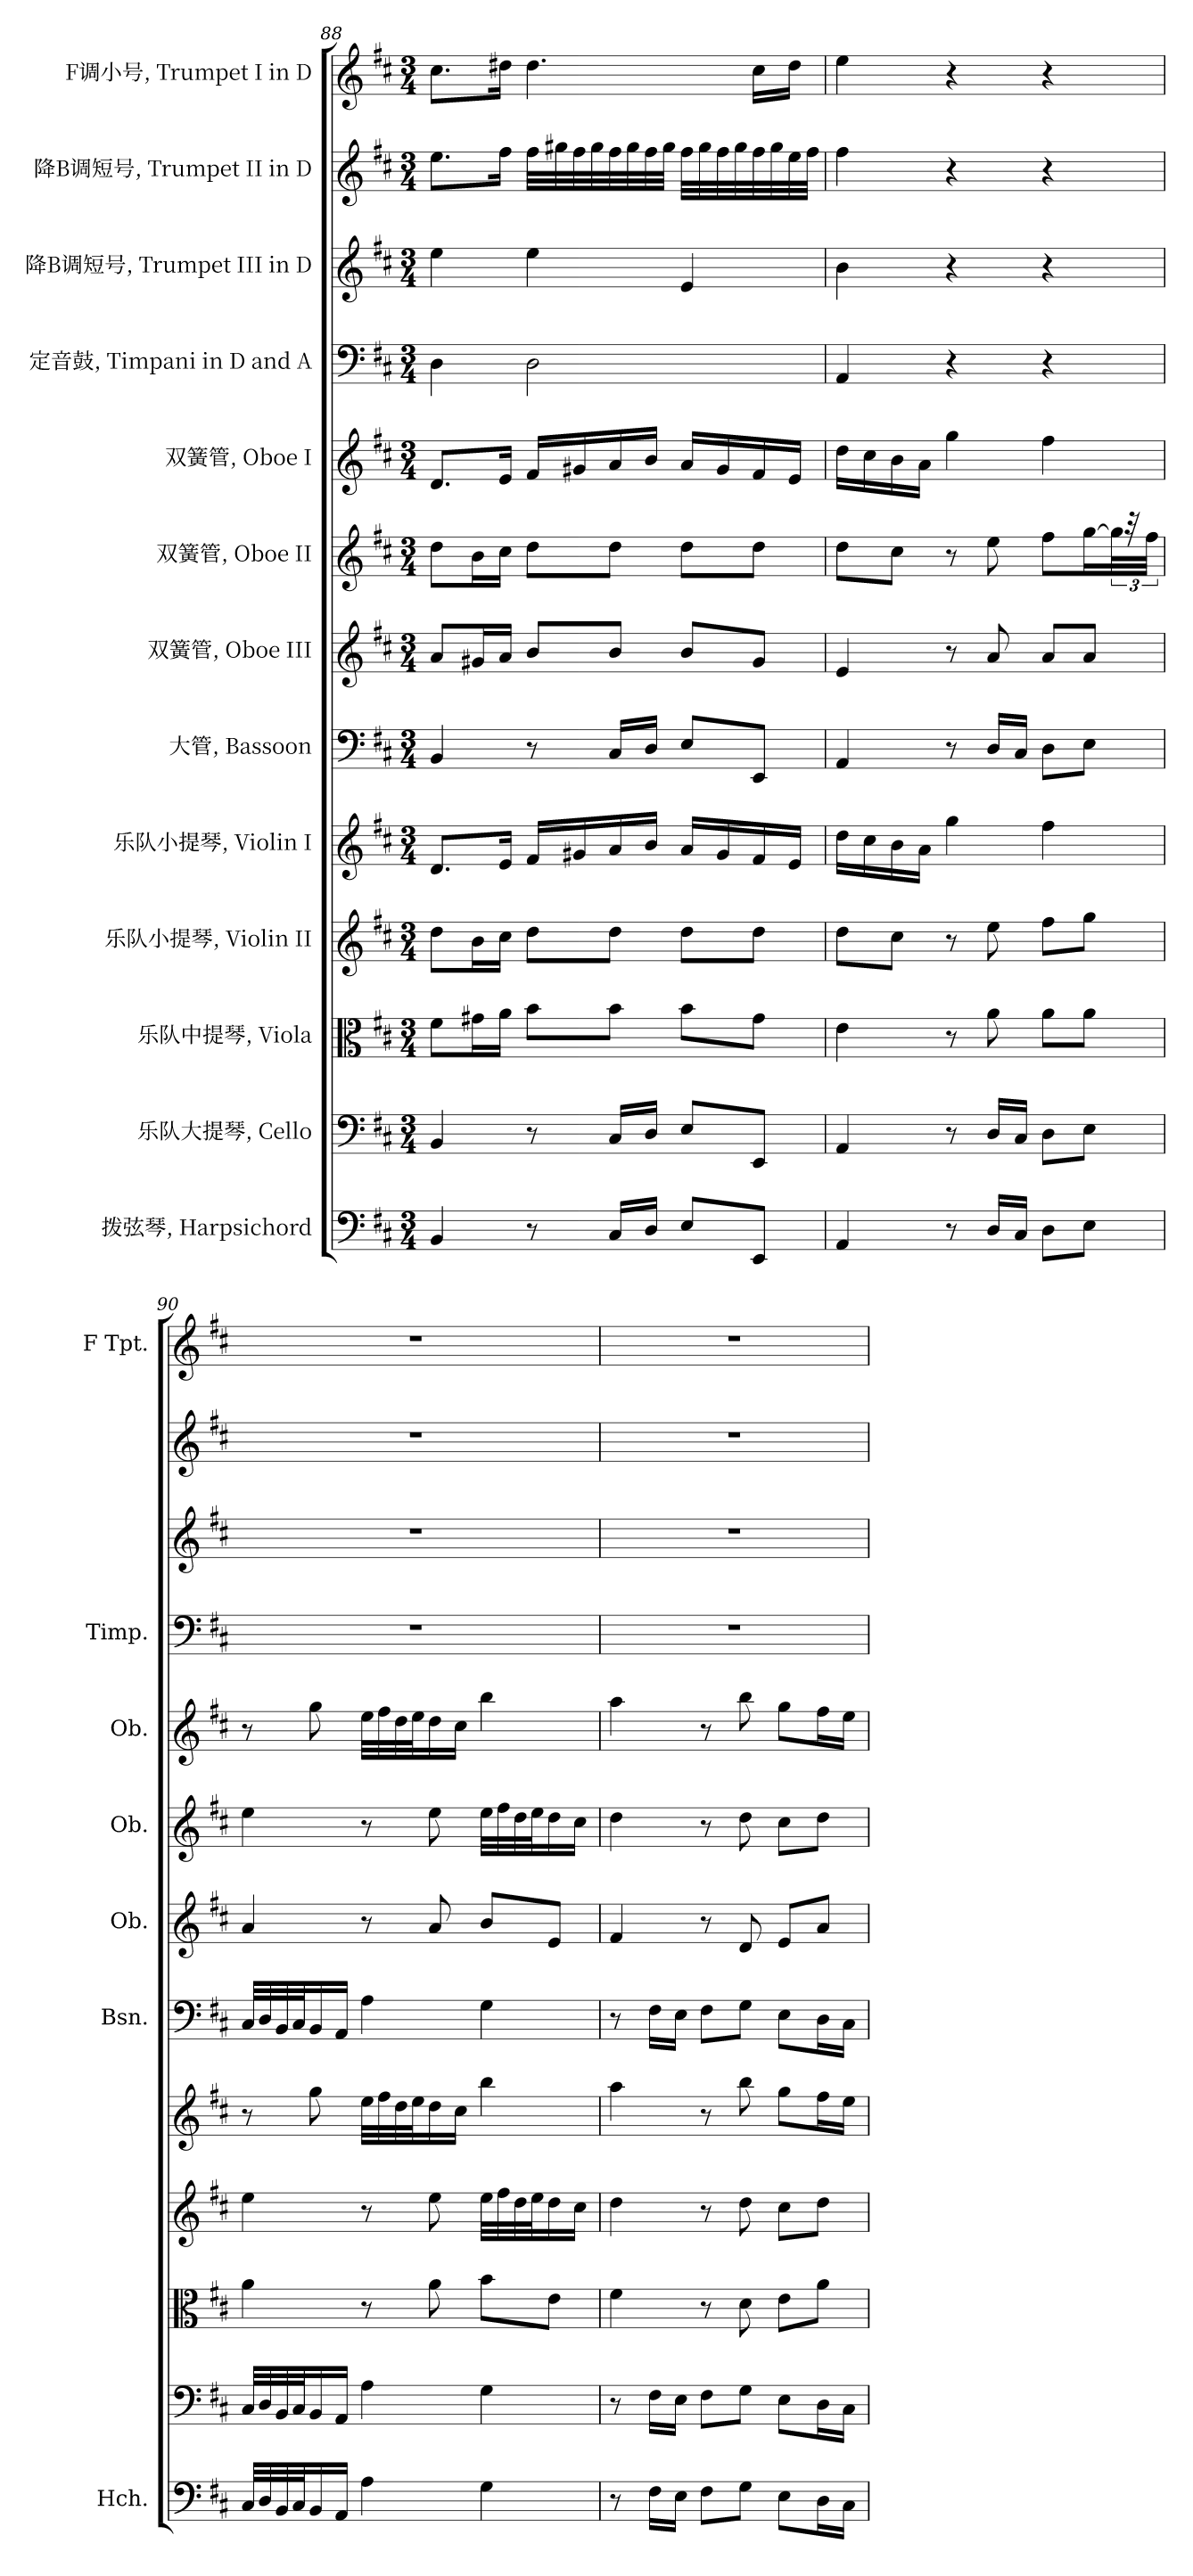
**kern	**kern	**kern	**kern	**kern	**kern	**kern	**kern	**kern	**kern	**kern	**kern	**kern
*part13	*part12	*part11	*part10	*part9	*part8	*part7	*part6	*part5	*part4	*part3	*part2	*part1
*staff13	*staff12	*staff11	*staff10	*staff9	*staff8	*staff7	*staff6	*staff5	*staff4	*staff3	*staff2	*staff1
*I"拨弦琴, Harpsichord	*I"乐队大提琴, Cello	*I"乐队中提琴, Viola	*I"乐队小提琴, Violin II	*I"乐队小提琴, Violin I	*I"大管, Bassoon	*I"双簧管, Oboe III	*I"双簧管, Oboe II	*I"双簧管, Oboe I	*I"定音鼓, Timpani in D and A	*I"降B调短号, Trumpet III in D	*I"降B调短号, Trumpet II in D	*I"F调小号, Trumpet I in D
*I'Hch.	*	*	*	*	*I'Bsn.	*I'Ob.	*I'Ob.	*I'Ob.	*I'Timp.	*	*	*I'F Tpt.
!!LO:PB:g=z
*clefF4	*clefF4	*clefC3	*clefG2	*clefG2	*clefF4	*clefG2	*clefG2	*clefG2	*clefF4	*clefG2	*clefG2	*clefG2
*	*	*	*	*	*	*	*	*	*	*ITrd1c2	*ITrd1c2	*ITrd-3c-5
*k[f#c#]	*k[f#c#]	*k[f#c#]	*k[f#c#]	*k[f#c#]	*k[f#c#]	*k[f#c#]	*k[f#c#]	*k[f#c#]	*k[f#c#]	*k[]	*k[]	*k[f#]
*M3/4	*M3/4	*M3/4	*M3/4	*M3/4	*M3/4	*M3/4	*M3/4	*M3/4	*M3/4	*M3/4	*M3/4	*M3/4
=88	=88	=88	=88	=88	=88	=88	=88	=88	=88	=88	=88	=88
4BB/	4BB/	8f#\L	8dd\L	8.d/L	4BB/	8a/L	8dd\L	8.d/L	4D\	4dd\	8.dd\L	8.ff#\L
.	.	16g#X\L	16b\L	.	.	16g#X/L	16b\L	.	.	.	.	.
.	.	16a\JJ	16cc#\JJ	16e/Jk	.	16a/JJ	16cc#\JJ	16e/Jk	.	.	16ee\Jk	16gg#X\Jk
8r	8r	8b\L	8dd\L	16f#/LL	8r	8b/L	8dd\L	16f#/LL	2D\	4dd\	32ee\LLL	4.gg#\
.	.	.	.	.	.	.	.	.	.	.	32ff#X\	.
.	.	.	.	16g#X/	.	.	.	16g#X/	.	.	32ee\	.
.	.	.	.	.	.	.	.	.	.	.	32ff#\	.
16C#/LL	16C#/LL	8b\J	8dd\J	16a/	16C#/LL	8b/J	8dd\J	16a/	.	.	32ee\	.
.	.	.	.	.	.	.	.	.	.	.	32ff#\	.
16D/JJ	16D/JJ	.	.	16b/JJ	16D/JJ	.	.	16b/JJ	.	.	32ee\	.
.	.	.	.	.	.	.	.	.	.	.	32ff#\JJJ	.
8E/L	8E/L	8b\L	8dd\L	16a/LL	8E/L	8b/L	8dd\L	16a/LL	.	4d/	32ee\LLL	.
.	.	.	.	.	.	.	.	.	.	.	32ff#\	.
.	.	.	.	16g#/	.	.	.	16g#/	.	.	32ee\	.
.	.	.	.	.	.	.	.	.	.	.	32ff#\	.
8EE/J	8EE/J	8g#\J	8dd\J	16f#/	8EE/J	8g#/J	8dd\J	16f#/	.	.	32ee\	16ff#\LL
.	.	.	.	.	.	.	.	.	.	.	32ff#\	.
.	.	.	.	16e/JJ	.	.	.	16e/JJ	.	.	32dd\	16gg#\JJ
.	.	.	.	.	.	.	.	.	.	.	32ee\JJJ	.
=89	=89	=89	=89	=89	=89	=89	=89	=89	=89	=89	=89	=89
4AA/	4AA/	4e\	8dd\L	16dd\LL	4AA/	4e/	8dd\L	16dd\LL	4AA/	4a\	4ee\	4aa\
.	.	.	.	16cc#\	.	.	.	16cc#\	.	.	.	.
.	.	.	8cc#\J	16b\	.	.	8cc#\J	16b\	.	.	.	.
.	.	.	.	16a\JJ	.	.	.	16a\JJ	.	.	.	.
8r	8r	8r	8r	4gg\	8r	8r	8r	4gg\	4r	4r	4r	4r
16D/LL	16D/LL	8a\	8ee\	.	16D/LL	8a/	8ee\	.	.	.	.	.
16C#/JJ	16C#/JJ	.	.	.	16C#/JJ	.	.	.	.	.	.	.
8D\L	8D\L	8a\L	8ff#\L	4ff#\	8D\L	8a/L	8ff#\L	4ff#\	4r	4r	4r	4r
8E\J	8E\J	8a\J	8gg\J	.	8E\J	8a/J	[16gg\L	.	.	.	.	.
.	.	.	.	.	.	.	48gg\JJk]	.	.	.	.	.
.	.	.	.	.	.	.	48r	.	.	.	.	.
.	.	.	.	.	.	.	48ff#\	.	.	.	.	.
!!LO:PB:g=z
=90	=90	=90	=90	=90	=90	=90	=90	=90	=90	=90	=90	=90
32C#/LLL	32C#/LLL	4a\	4ee\	8r	32C#/LLL	4a/	4ee\	8r	2.r	2.r	2.r	2.r
32D/	32D/	.	.	.	32D/	.	.	.	.	.	.	.
32BB/	32BB/	.	.	.	32BB/	.	.	.	.	.	.	.
32C#/J	32C#/J	.	.	.	32C#/J	.	.	.	.	.	.	.
16BB/	16BB/	.	.	8gg\	16BB/	.	.	8gg\	.	.	.	.
16AA/JJ	16AA/JJ	.	.	.	16AA/JJ	.	.	.	.	.	.	.
4A\	4A\	8r	8r	32ee\LLL	4A\	8r	8r	32ee\LLL	.	.	.	.
.	.	.	.	32ff#\	.	.	.	32ff#\	.	.	.	.
.	.	.	.	32dd\	.	.	.	32dd\	.	.	.	.
.	.	.	.	32ee\J	.	.	.	32ee\J	.	.	.	.
.	.	8a\	8ee\	16dd\	.	8a/	8ee\	16dd\	.	.	.	.
.	.	.	.	16cc#\JJ	.	.	.	16cc#\JJ	.	.	.	.
4G\	4G\	8b\L	32ee\LLL	4bb\	4G\	8b/L	32ee\LLL	4bb\	.	.	.	.
.	.	.	32ff#\	.	.	.	32ff#\	.	.	.	.	.
.	.	.	32dd\	.	.	.	32dd\	.	.	.	.	.
.	.	.	32ee\J	.	.	.	32ee\J	.	.	.	.	.
.	.	8e\J	16dd\	.	.	8e/J	16dd\	.	.	.	.	.
.	.	.	16cc#\JJ	.	.	.	16cc#\JJ	.	.	.	.	.
=91	=91	=91	=91	=91	=91	=91	=91	=91	=91	=91	=91	=91
8r	8r	4f#\	4dd\	4aa\	8r	4f#/	4dd\	4aa\	2.r	2.r	2.r	2.r
16F#\LL	16F#\LL	.	.	.	16F#\LL	.	.	.	.	.	.	.
16E\JJ	16E\JJ	.	.	.	16E\JJ	.	.	.	.	.	.	.
8F#\L	8F#\L	8r	8r	8r	8F#\L	8r	8r	8r	.	.	.	.
8G\J	8G\J	8d\	8dd\	8bb\	8G\J	8d/	8dd\	8bb\	.	.	.	.
8E\L	8E\L	8e\L	8cc#\L	8gg\L	8E\L	8e/L	8cc#\L	8gg\L	.	.	.	.
16D\L	16D\L	8a\J	8dd\J	16ff#\L	16D\L	8a/J	8dd\J	16ff#\L	.	.	.	.
16C#\JJ	16C#\JJ	.	.	16ee\JJ	16C#\JJ	.	.	16ee\JJ	.	.	.	.
=	=	=	=	=	=	=	=	=	=	=	=	=
*-	*-	*-	*-	*-	*-	*-	*-	*-	*-	*-	*-	*-
